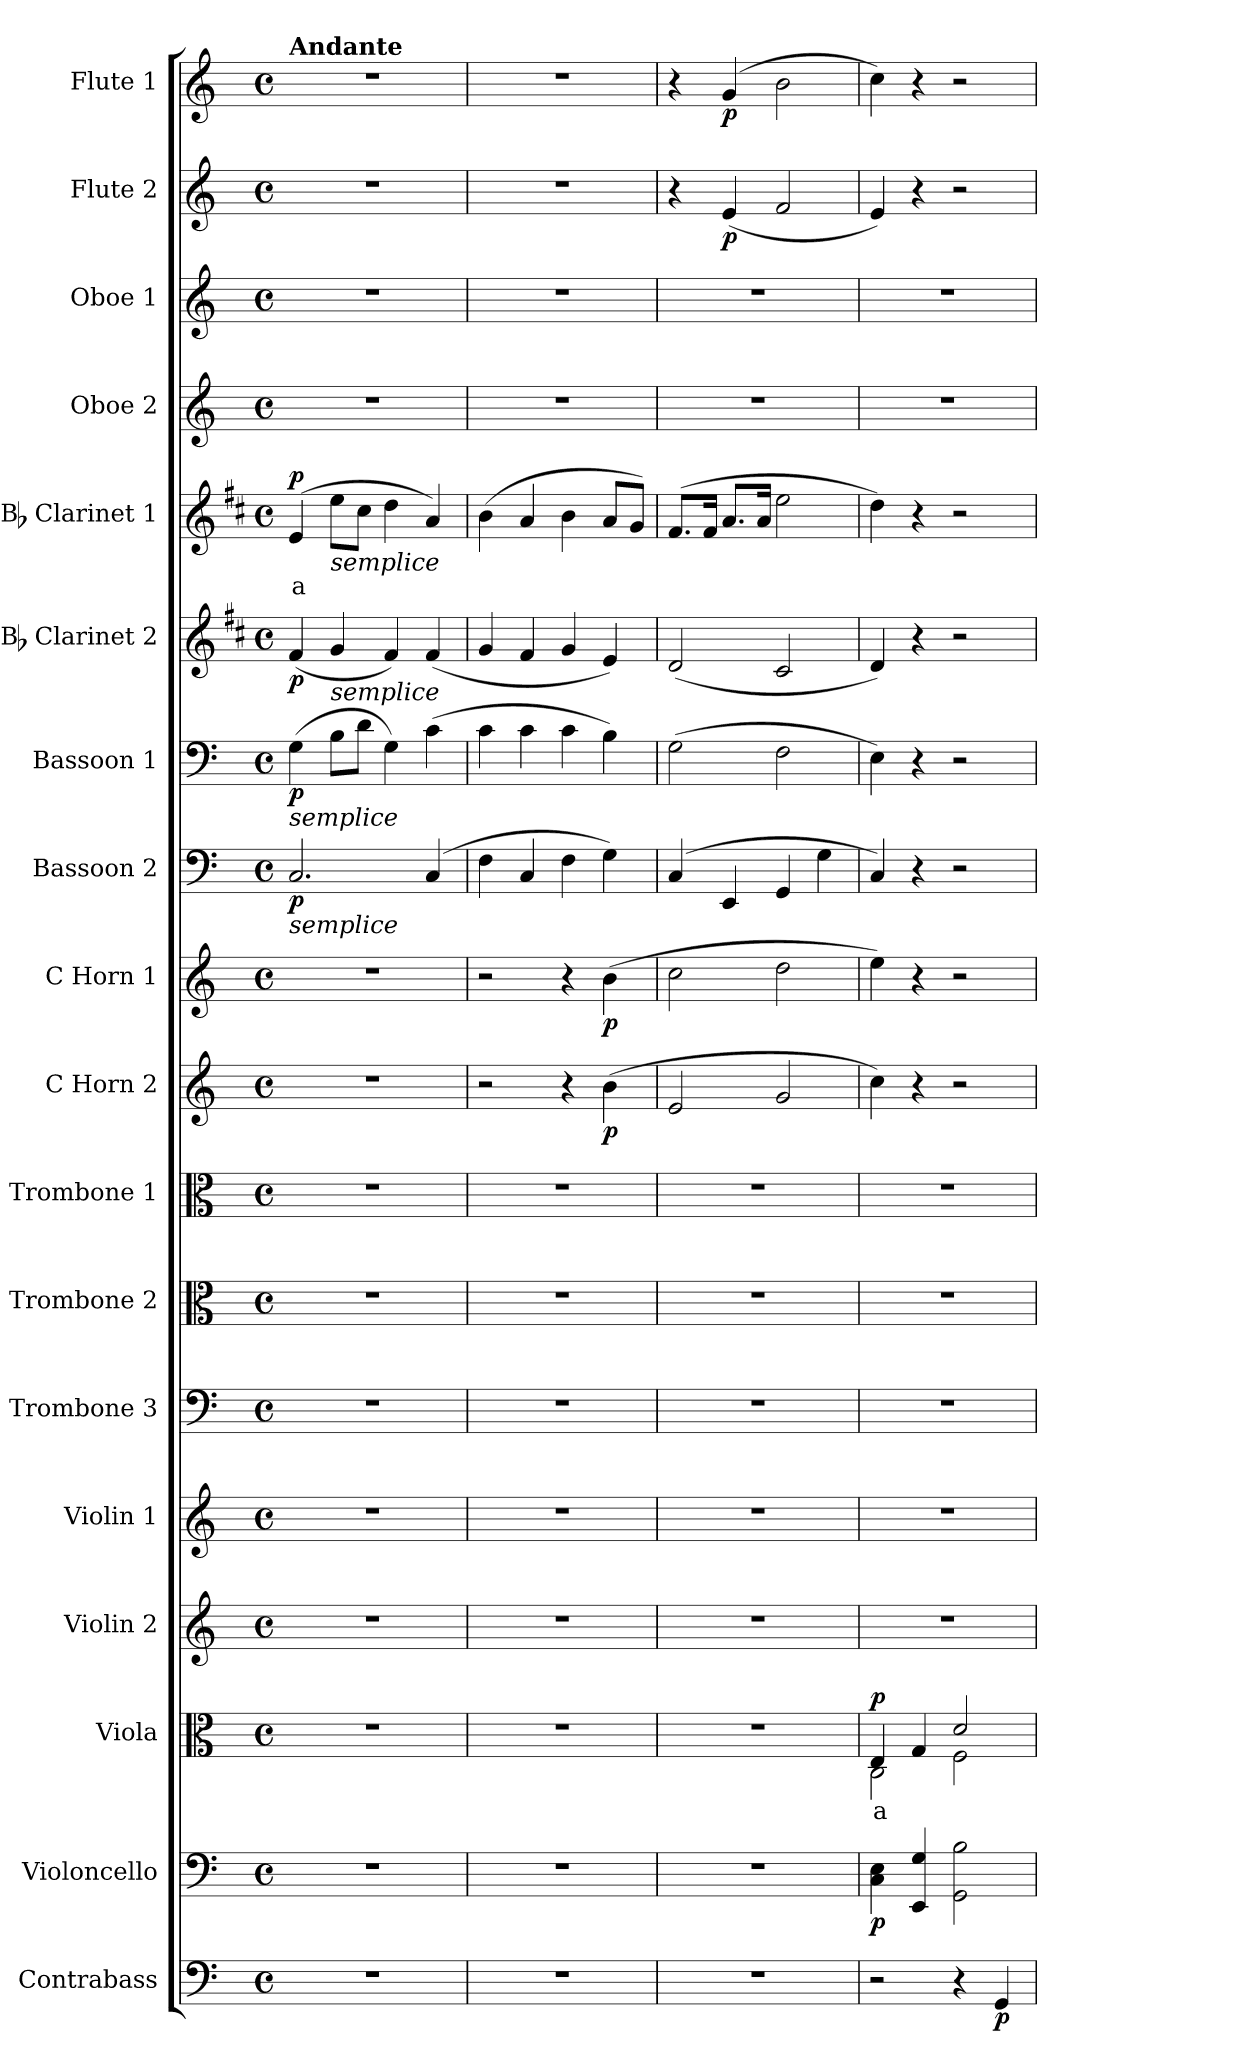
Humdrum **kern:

**kern	**dynam	**kern	**dynam	**kern	**text	**dynam	**kern	**kern	**kern	**kern	**kern	**kern	**dynam	**kern	**dynam	**kern	**dynam	**kern	**dynam	**kern	**dynam	**kern	**text	**dynam	**kern	**kern	**kern	**dynam	**kern	**dynam
*part18	*part18	*part17	*part17	*part16	*part16	*part16	*part15	*part14	*part13	*part12	*part11	*part10	*part10	*part9	*part9	*part8	*part8	*part7	*part7	*part6	*part6	*part5	*part5	*part5	*part4	*part3	*part2	*part2	*part1	*part1
*staff18	*staff18	*staff17	*staff17	*staff16	*staff16	*staff16	*staff15	*staff14	*staff13	*staff12	*staff11	*staff10	*staff10	*staff9	*staff9	*staff8	*staff8	*staff7	*staff7	*staff6	*staff6	*staff5	*staff5	*staff5	*staff4	*staff3	*staff2	*staff2	*staff1	*staff1
*I"Contrabass	*	*I"Violoncello	*	*I"Viola	*	*	*I"Violin 2	*I"Violin 1	*I"Trombone 3	*I"Trombone 2	*I"Trombone 1	*I"C Horn 2	*	*I"C Horn 1	*	*I"Bassoon 2	*	*I"Bassoon 1	*	*I"Bb Clarinet 2	*	*I"Bb Clarinet 1	*	*	*I"Oboe 2	*I"Oboe 1	*I"Flute 2	*	*I"Flute 1	*
*I'Cb	*	*I'Vc	*	*I'Vla	*	*	*I'Vln 2	*I'Vln 1	*I'Trb 3	*I'Trb 2	*I'Trb 1	*I'Hn 2	*	*I'Hn 1	*	*I'Bsn 2	*	*I'Bsn 1	*	*I'Cl 2	*	*I'Cl 1	*	*	*I'Ob 2	*I'Ob 1	*I'Fl 2	*	*I'Fl 1	*
*clefF4	*	*clefF4	*	*clefC3	*	*	*clefG2	*clefG2	*clefF4	*clefC3	*clefC3	*clefG2	*	*clefG2	*	*clefF4	*	*clefF4	*	*clefG2	*	*clefG2	*	*	*clefG2	*clefG2	*clefG2	*	*clefG2	*
*ITrd7c12	*	*	*	*	*	*	*	*	*	*	*	*ITrd7c12	*	*ITrd7c12	*	*	*	*	*	*ITrd1c2	*	*ITrd1c2	*	*	*	*	*	*	*	*
*k[]	*	*k[]	*	*k[]	*	*	*k[]	*k[]	*k[]	*k[]	*k[]	*k[]	*	*k[]	*	*k[]	*	*k[]	*	*k[]	*	*k[]	*	*	*k[]	*k[]	*k[]	*	*k[]	*
*M4/4	*	*M4/4	*	*M4/4	*	*	*M4/4	*M4/4	*M4/4	*M4/4	*M4/4	*M4/4	*	*M4/4	*	*M4/4	*	*M4/4	*	*M4/4	*	*M4/4	*	*	*M4/4	*M4/4	*M4/4	*	*M4/4	*
*met(c)	*	*met(c)	*	*met(c)	*	*	*met(c)	*met(c)	*met(c)	*met(c)	*met(c)	*met(c)	*	*met(c)	*	*met(c)	*	*met(c)	*	*met(c)	*	*met(c)	*	*	*met(c)	*met(c)	*met(c)	*	*met(c)	*
=1	=1	=1	=1	=1	=1	=1	=1	=1	=1	=1	=1	=1	=1	=1	=1	=1	=1	=1	=1	=1	=1	=1	=1	=1	=1	=1	=1	=1	=1	=1
!	!	!	!	!	!	!	!	!	!	!	!	!	!	!	!	!	!	!	!	!	!	!	!	!	!	!	!	!	!LO:TX:a:B:t=Andante	!
!	!	!	!	!	!	!	!	!	!	!	!	!	!	!	!	!	!	!LO:TX:b:i:t=semplice	!	!	!	!	!	!	!	!	!	!	!	!
!	!	!	!	!	!	!	!	!	!	!	!	!	!	!	!	!LO:TX:b:i:t=semplice	!	!	!	!	!	!	!	!	!	!	!	!	!	!
!	!	!	!	!	!	!	!	!	!	!	!	!	!	!	!	!	!LO:DY:b	!	!LO:DY:b	!	!LO:DY:b	!	!LO:LY:b:color=#FF0000	!LO:DY:b	!	!	!	!	!	!
1r	.	1r	.	1r	.	.	1r	1r	1r	1r	1r	1r	.	1r	.	2.C/	p	(4G\	p	(4e/	p	(4d/	a	p	1r	1r	1r	.	1r	.
!	!	!	!	!	!	!	!	!	!	!	!	!	!	!	!	!	!	!	!	!	!	!LO:TX:b:i:t=semplice	!	!	!	!	!	!	!	!
!	!	!	!	!	!	!	!	!	!	!	!	!	!	!	!	!	!	!	!	!LO:TX:b:i:t=semplice	!	!	!	!	!	!	!	!	!	!
.	.	.	.	.	.	.	.	.	.	.	.	.	.	.	.	.	.	8B\L	.	4f/	.	8dd\L	.	.	.	.	.	.	.	.
.	.	.	.	.	.	.	.	.	.	.	.	.	.	.	.	.	.	8d\J	.	.	.	8b\J	.	.	.	.	.	.	.	.
.	.	.	.	.	.	.	.	.	.	.	.	.	.	.	.	.	.	4G\)	.	4e/)	.	4cc\	.	.	.	.	.	.	.	.
.	.	.	.	.	.	.	.	.	.	.	.	.	.	.	.	(4C/	.	(4c\	.	(4e/	.	4g/)	.	.	.	.	.	.	.	.
=2	=2	=2	=2	=2	=2	=2	=2	=2	=2	=2	=2	=2	=2	=2	=2	=2	=2	=2	=2	=2	=2	=2	=2	=2	=2	=2	=2	=2	=2	=2
1r	.	1r	.	1r	.	.	1r	1r	1r	1r	1r	2r	.	2r	.	4F\	.	4c\	.	4f/	.	(4a\	.	.	1r	1r	1r	.	1r	.
.	.	.	.	.	.	.	.	.	.	.	.	.	.	.	.	4C/	.	4c\	.	4e/	.	4g/	.	.	.	.	.	.	.	.
.	.	.	.	.	.	.	.	.	.	.	.	4r	.	4r	.	4F\	.	4c\	.	4f/	.	4a\	.	.	.	.	.	.	.	.
!	!	!	!	!	!	!	!	!	!	!	!	!	!LO:DY:b	!	!LO:DY:b	!	!	!	!	!	!	!	!	!	!	!	!	!	!	!
.	.	.	.	.	.	.	.	.	.	.	.	(4B\	p	(4B\	p	4G\)	.	4B\)	.	4d/)	.	8g/L	.	.	.	.	.	.	.	.
.	.	.	.	.	.	.	.	.	.	.	.	.	.	.	.	.	.	.	.	.	.	8f/J)	.	.	.	.	.	.	.	.
=3	=3	=3	=3	=3	=3	=3	=3	=3	=3	=3	=3	=3	=3	=3	=3	=3	=3	=3	=3	=3	=3	=3	=3	=3	=3	=3	=3	=3	=3	=3
1r	.	1r	.	1r	.	.	1r	1r	1r	1r	1r	2E/	.	2c\	.	(4C/	.	(2G\	.	(2c/	.	(8.e/L	.	.	1r	1r	4r	.	4r	.
.	.	.	.	.	.	.	.	.	.	.	.	.	.	.	.	.	.	.	.	.	.	16e/Jk	.	.	.	.	.	.	.	.
!	!	!	!	!	!	!	!	!	!	!	!	!	!	!	!	!	!	!	!	!	!	!	!	!	!	!	!	!LO:DY:b	!	!LO:DY:b
.	.	.	.	.	.	.	.	.	.	.	.	.	.	.	.	4EE/	.	.	.	.	.	8.g/L	.	.	.	.	(4e/	p	(4g/	p
.	.	.	.	.	.	.	.	.	.	.	.	.	.	.	.	.	.	.	.	.	.	16g/Jk	.	.	.	.	.	.	.	.
.	.	.	.	.	.	.	.	.	.	.	.	2G/	.	2d\	.	4GG/	.	2F\	.	2B/	.	2dd\	.	.	.	.	2f/	.	2b\	.
.	.	.	.	.	.	.	.	.	.	.	.	.	.	.	.	4G\	.	.	.	.	.	.	.	.	.	.	.	.	.	.
=4	=4	=4	=4	=4	=4	=4	=4	=4	=4	=4	=4	=4	=4	=4	=4	=4	=4	=4	=4	=4	=4	=4	=4	=4	=4	=4	=4	=4	=4	=4
!	!	!	!LO:DY:b	!	!LO:LY:b:color=#FF0000	!LO:DY:b	!	!	!	!	!	!	!	!	!	!	!	!	!	!	!	!	!	!	!	!	!	!	!	!
*	*	*	*	*^	*	*	*	*	*	*	*	*	*	*	*	*	*	*	*	*	*	*	*	*	*	*	*	*	*	*
2r	.	4C\ 4E\	p	4E/	2C\	a	p	1r	1r	1r	1r	1r	4c\)	.	4e\)	.	4C/)	.	4E\)	.	4c/)	.	4cc\)	.	.	1r	1r	4e/)	.	4cc\)	.
.	.	4EE/ 4G/	.	4G/	.	.	.	.	.	.	.	.	4r	.	4r	.	4r	.	4r	.	4r	.	4r	.	.	.	.	4r	.	4r	.
4r	.	2GG\ 2B\	.	2d/	2F\	.	.	.	.	.	.	.	2r	.	2r	.	2r	.	2r	.	2r	.	2r	.	.	.	.	2r	.	2r	.
!	!LO:DY:b	!	!	!	!	!	!	!	!	!	!	!	!	!	!	!	!	!	!	!	!	!	!	!	!	!	!	!	!	!	!
4GGG/	p	.	.	.	.	.	.	.	.	.	.	.	.	.	.	.	.	.	.	.	.	.	.	.	.	.	.	.	.	.	.
*	*	*	*	*v	*v	*	*	*	*	*	*	*	*	*	*	*	*	*	*	*	*	*	*	*	*	*	*	*	*	*	*
=	=	=	=	=	=	=	=	=	=	=	=	=	=	=	=	=	=	=	=	=	=	=	=	=	=	=	=	=	=	=
*-	*-	*-	*-	*-	*-	*-	*-	*-	*-	*-	*-	*-	*-	*-	*-	*-	*-	*-	*-	*-	*-	*-	*-	*-	*-	*-	*-	*-	*-	*-
